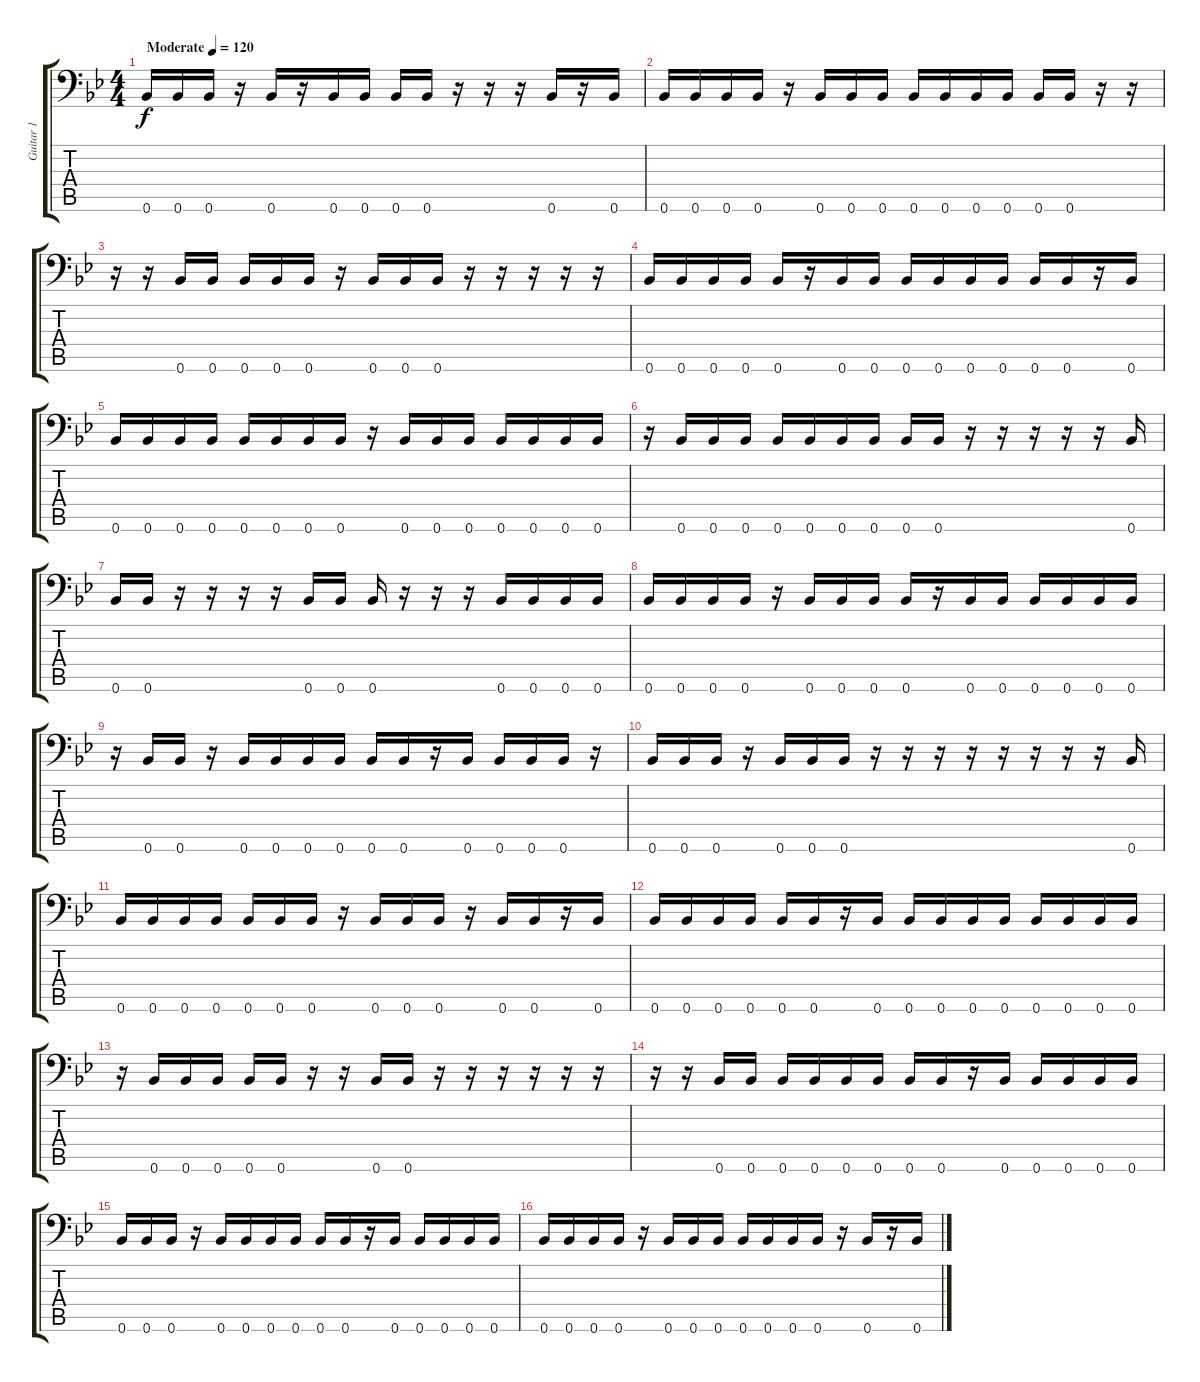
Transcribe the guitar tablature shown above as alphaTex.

\track ("Guitar 1" "Guitar 1") {instrument distortionguitar}
\staff {score tabs}
\tuning (C4 G3 Eb3 Bb2 F2 Bb1) {hide}
\ts (4 4)
\tempo (120 "Moderate")
\clef f4
\ks bb
0.6.16{dy f instrument distortionguitar} 0.6.16 0.6.16 r.16 0.6.16 r.16 0.6.16 0.6.16 0.6.16 0.6.16 r.16 r.16 r.16 0.6.16 r.16 0.6.16 |
0.6.16 0.6.16 0.6.16 0.6.16 r.16 0.6.16 0.6.16 0.6.16 0.6.16 0.6.16 0.6.16 0.6.16 0.6.16 0.6.16 r.16 r.16 |
r.16 r.16 0.6.16 0.6.16 0.6.16 0.6.16 0.6.16 r.16 0.6.16 0.6.16 0.6.16 r.16 r.16 r.16 r.16 r.16 |
0.6.16 0.6.16 0.6.16 0.6.16 0.6.16 r.16 0.6.16 0.6.16 0.6.16 0.6.16 0.6.16 0.6.16 0.6.16 0.6.16 r.16 0.6.16 |
0.6.16 0.6.16 0.6.16 0.6.16 0.6.16 0.6.16 0.6.16 0.6.16 r.16 0.6.16 0.6.16 0.6.16 0.6.16 0.6.16 0.6.16 0.6.16 |
r.16 0.6.16 0.6.16 0.6.16 0.6.16 0.6.16 0.6.16 0.6.16 0.6.16 0.6.16 r.16 r.16 r.16 r.16 r.16 0.6.16 |
0.6.16 0.6.16 r.16 r.16 r.16 r.16 0.6.16 0.6.16 0.6.16 r.16 r.16 r.16 0.6.16 0.6.16 0.6.16 0.6.16 |
0.6.16 0.6.16 0.6.16 0.6.16 r.16 0.6.16 0.6.16 0.6.16 0.6.16 r.16 0.6.16 0.6.16 0.6.16 0.6.16 0.6.16 0.6.16 |
r.16 0.6.16 0.6.16 r.16 0.6.16 0.6.16 0.6.16 0.6.16 0.6.16 0.6.16 r.16 0.6.16 0.6.16 0.6.16 0.6.16 r.16 |
0.6.16 0.6.16 0.6.16 r.16 0.6.16 0.6.16 0.6.16 r.16 r.16 r.16 r.16 r.16 r.16 r.16 r.16 0.6.16 |
0.6.16 0.6.16 0.6.16 0.6.16 0.6.16 0.6.16 0.6.16 r.16 0.6.16 0.6.16 0.6.16 r.16 0.6.16 0.6.16 r.16 0.6.16 |
0.6.16 0.6.16 0.6.16 0.6.16 0.6.16 0.6.16 r.16 0.6.16 0.6.16 0.6.16 0.6.16 0.6.16 0.6.16 0.6.16 0.6.16 0.6.16 |
r.16 0.6.16 0.6.16 0.6.16 0.6.16 0.6.16 r.16 r.16 0.6.16 0.6.16 r.16 r.16 r.16 r.16 r.16 r.16 |
r.16 r.16 0.6.16 0.6.16 0.6.16 0.6.16 0.6.16 0.6.16 0.6.16 0.6.16 r.16 0.6.16 0.6.16 0.6.16 0.6.16 0.6.16 |
0.6.16 0.6.16 0.6.16 r.16 0.6.16 0.6.16 0.6.16 0.6.16 0.6.16 0.6.16 r.16 0.6.16 0.6.16 0.6.16 0.6.16 0.6.16 |
0.6.16 0.6.16 0.6.16 0.6.16 r.16 0.6.16 0.6.16 0.6.16 0.6.16 0.6.16 0.6.16 0.6.16 r.16 0.6.16 r.16 0.6.16
